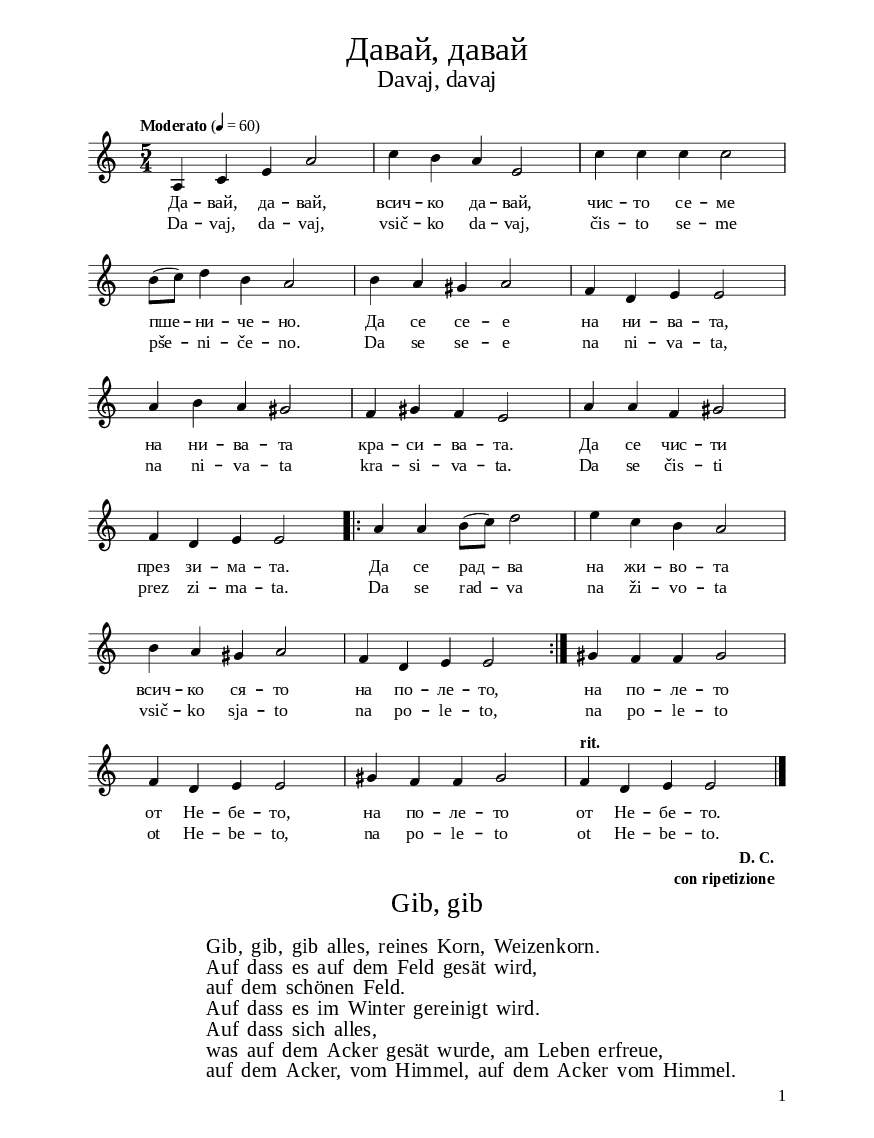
\version "2.24.1"

% include paper part and global functions
\include "include/globals.ily"

\bookpart {
  \label #'ref092_2
  \tocItem \markup "Давай, давай – Davaj, davaj "
  \include "include/bookpart-paper.ily"
  \score {
    \include "include/score-layout.ily"

    \new Voice \absolute  {
      \clef treble
      \key a \minor
      \time 5/4
      \tempoFunc "Moderato" 4 "60"

      a4 c' e' a'2 |c''4 b' a' e'2 | c''4 c'' c'' c''2 \break |

      b'8 ( c'' ) d''4 b' a'2 | b'4 a' gis' a'2 | f'4 d' e' e'2 \break |

      a'4 b' a' gis'2 | f'4 gis' f' e'2 | a'4 a' f' gis'2 \break |

      f'4 d' e' e'2 \repeat volta 2 {
        | a'4 a' b'8 ( c'' ) d''2 |  e''4 c'' b' a'2 \break | % 13

        b'4 a' gis' a'2 | f'4 d' e' e'2
      } | gis'4 f' f' gis'2 \break |

      f'4 d' e' e'2 | gis'4 f' f' gis'2 | \tempo "rit." f'4  d' e' e'2 | \bar "|."

    }



    \addlyrics {
      Да -- вай, да  -- вай, всич -- ко да -- вай,

      чис -- то се -- ме пше -- ни -- че -- но.

      Да се се -- е на ни -- ва -- та, на ни -- ва -- та кра -- си -- ва -- та.

      Да се чис -- ти през зи -- ма -- та.

      Да се рад -- ва на жи -- во -- та

      всич -- ко ся -- то на по -- ле -- то,

      на по -- ле -- то от Hе -- бе -- то,

      на по -- ле -- то от Hе -- бе -- то.

    }

    \addlyrics {
      Da -- vaj, da  -- vaj, vsič -- ko da -- vaj,

      čis -- to se -- me pše -- ni -- če -- no.

      Da se se -- e na ni -- va -- ta, na ni -- va -- ta kra -- si -- va -- ta.

      Da se čis -- ti prez zi -- ma -- ta.

      Da se rad -- va na ži -- vo -- ta

      vsič -- ko sja -- to na po -- le -- to,

      na po -- le -- to ot He -- be -- to,

      na po -- le -- to ot He -- be -- to.

    }

    \header {
      title = \titleFunc "Давай, давай" "Davaj, davaj"
    }

    \midi{}

  } % score

   \markup \dc-two "D. C.""con ripetizione"

  % include foreign translation(s) of the song
  \version "2.24.0"

\markup \fill-line { \fontsize #deTitleFontSize "Gib, gib" }
\markup \null
\markup \null
\markup \fontsize #deCoupletFontSize {
  \hspace #10
  \override #`(baseline-skip . ,deCoupletBaselineSkip)

  \column {
    \line { " "Gib, gib, gib alles, reines Korn, Weizenkorn. }
    \line { " "Auf dass es auf dem Feld gesät wird, }
    \line { " "auf dem schönen Feld. }
    \line { " "Auf dass es im Winter gereinigt wird. }
    \line { " "Auf dass sich alles,  }
    \line { " "was auf dem Acker gesät wurde, am Leben erfreue, }
    \line { " "auf dem Acker, vom Himmel, auf dem Acker vom Himmel. }
  }
}


} % bookpart
